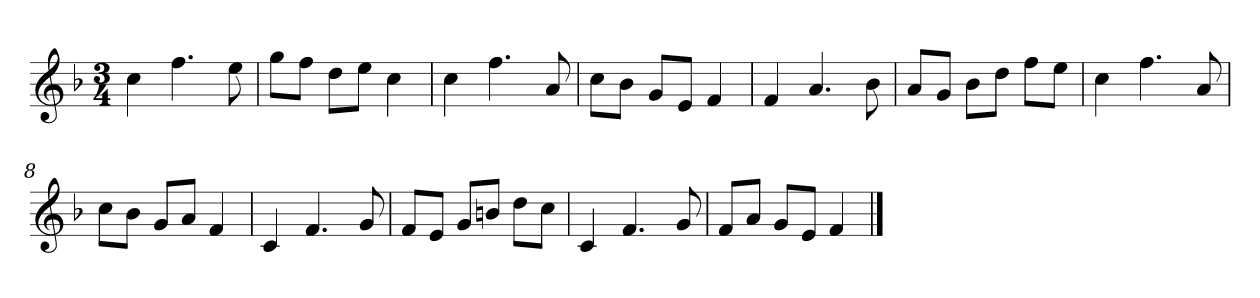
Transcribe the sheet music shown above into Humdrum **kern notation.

**kern
*part1
*staff1
*clefG2
*k[b-]
*F:
*M3/4
=
4cc
4.ff
8ee
=2
8gg\L
8ff\J
8dd\L
8ee\J
4cc
=3
4cc
4.ff
8a
=4
8cc\L
8b-\J
8g/L
8e/J
4f
=5y
4f
4.a
8b-
=6
8a/L
8g/J
8b-\L
8dd\J
8ff\L
8ee\J
=7
4cc
4.ff
8a
=8
8cc\L
8b-\J
8g/L
8a/J
4f
=9y
4c
4.f
8g
=10
8f/L
8e/J
8g/L
8bn/J
8dd\L
8cc\J
=11
4c
4.f
8g
=12
8f/L
8a/J
8g/L
8e/J
4f
==
*-
